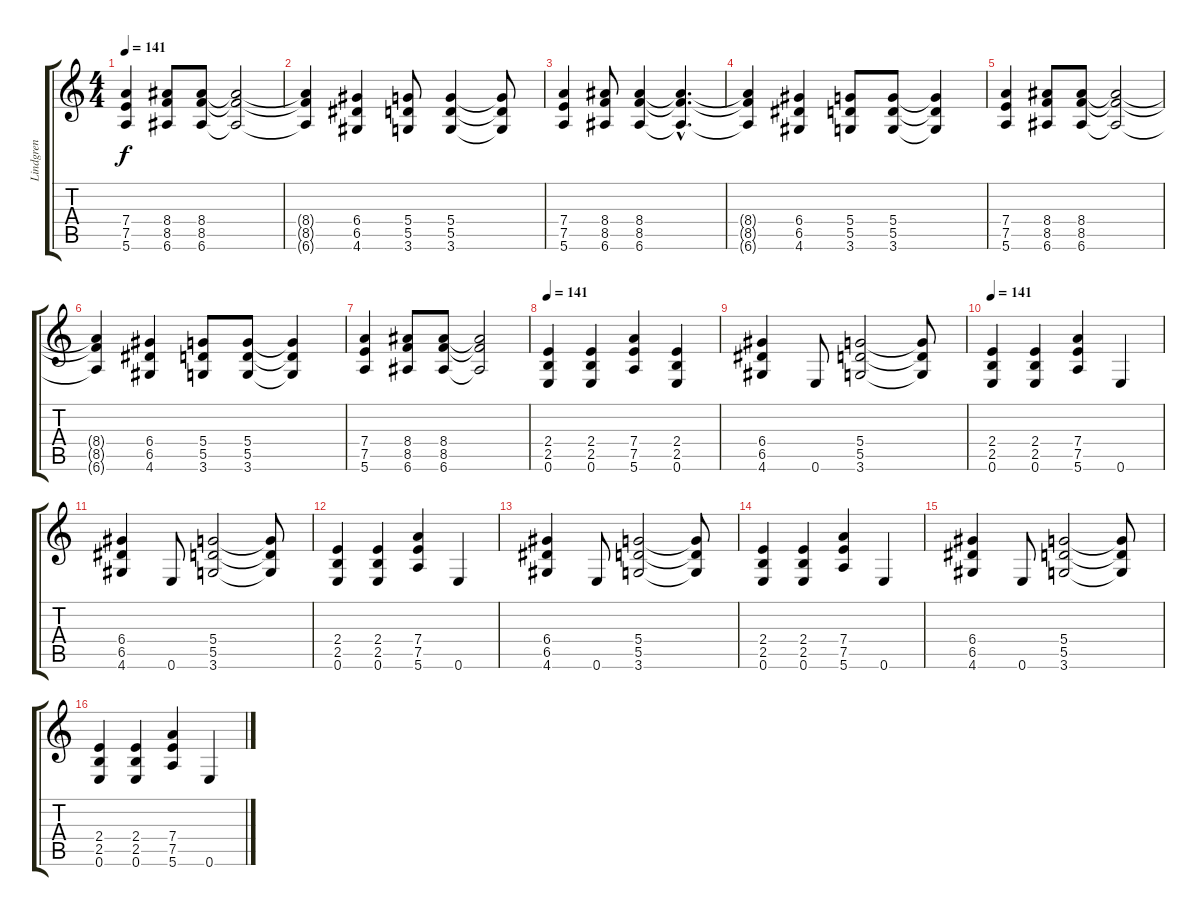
\track ("Lindgren" "Lindgren") {instrument distortionguitar}
\staff {score tabs}
\tuning (E4 B3 G3 D3 A2 E2) {hide}
\ts (4 4)
\tempo 141
\clef g2
\ks c
(7.4 7.5 5.6).4{dy f} (8.4 8.5 6.6).8 (8.4 8.5 6.6).8 (8.4{t} 8.5{t} 6.6{t}).2 |
(8.4{t} 8.5{t} 6.6{t}).4 (6.4 6.5 4.6).4 (5.4 5.5 3.6).8 (5.4 5.5 3.6).4 (5.4{t} 5.5{t} 3.6{t}).8 |
(7.4 7.5 5.6).4 (8.4 8.5 6.6).8 (8.4 8.5 6.6).4 (8.4{hac t} 8.5{hac t} 6.6{hac t}).4{d} |
(8.4{t} 8.5{t} 6.6{t}).4 (6.4 6.5 4.6).4 (5.4 5.5 3.6).8 (5.4 5.5 3.6).8 (5.4{t} 5.5{t} 3.6{t}).4 |
(7.4 7.5 5.6).4 (8.4 8.5 6.6).8 (8.4 8.5 6.6).8 (8.4{t} 8.5{t} 6.6{t}).2 |
(8.4{t} 8.5{t} 6.6{t}).4 (6.4 6.5 4.6).4 (5.4 5.5 3.6).8 (5.4 5.5 3.6).8 (5.4{t} 5.5{t} 3.6{t}).4 |
(7.4 7.5 5.6).4 (8.4 8.5 6.6).8 (8.4 8.5 6.6).8 (8.4{t} 8.5{t} 6.6{t}).2 |
\tempo 141
(2.4 2.5 0.6).4 (2.4 2.5 0.6).4 (7.4 7.5 5.6).4 (2.4 2.5 0.6).4 |
(6.4 6.5 4.6).4 0.6.8 (5.4 5.5 3.6).2 (5.4{t} 5.5{t} 3.6{t}).8 |
\tempo 141
(2.4 2.5 0.6).4 (2.4 2.5 0.6).4 (7.4 7.5 5.6).4 0.6.4 |
(6.4 6.5 4.6).4 0.6.8 (5.4 5.5 3.6).2 (5.4{t} 5.5{t} 3.6{t}).8 |
(2.4 2.5 0.6).4 (2.4 2.5 0.6).4 (7.4 7.5 5.6).4 0.6.4 |
(6.4 6.5 4.6).4 0.6.8 (5.4 5.5 3.6).2 (5.4{t} 5.5{t} 3.6{t}).8 |
(2.4 2.5 0.6).4 (2.4 2.5 0.6).4 (7.4 7.5 5.6).4 0.6.4 |
(6.4 6.5 4.6).4 0.6.8 (5.4 5.5 3.6).2 (5.4{t} 5.5{t} 3.6{t}).8 |
(2.4 2.5 0.6).4 (2.4 2.5 0.6).4 (7.4 7.5 5.6).4 0.6.4
